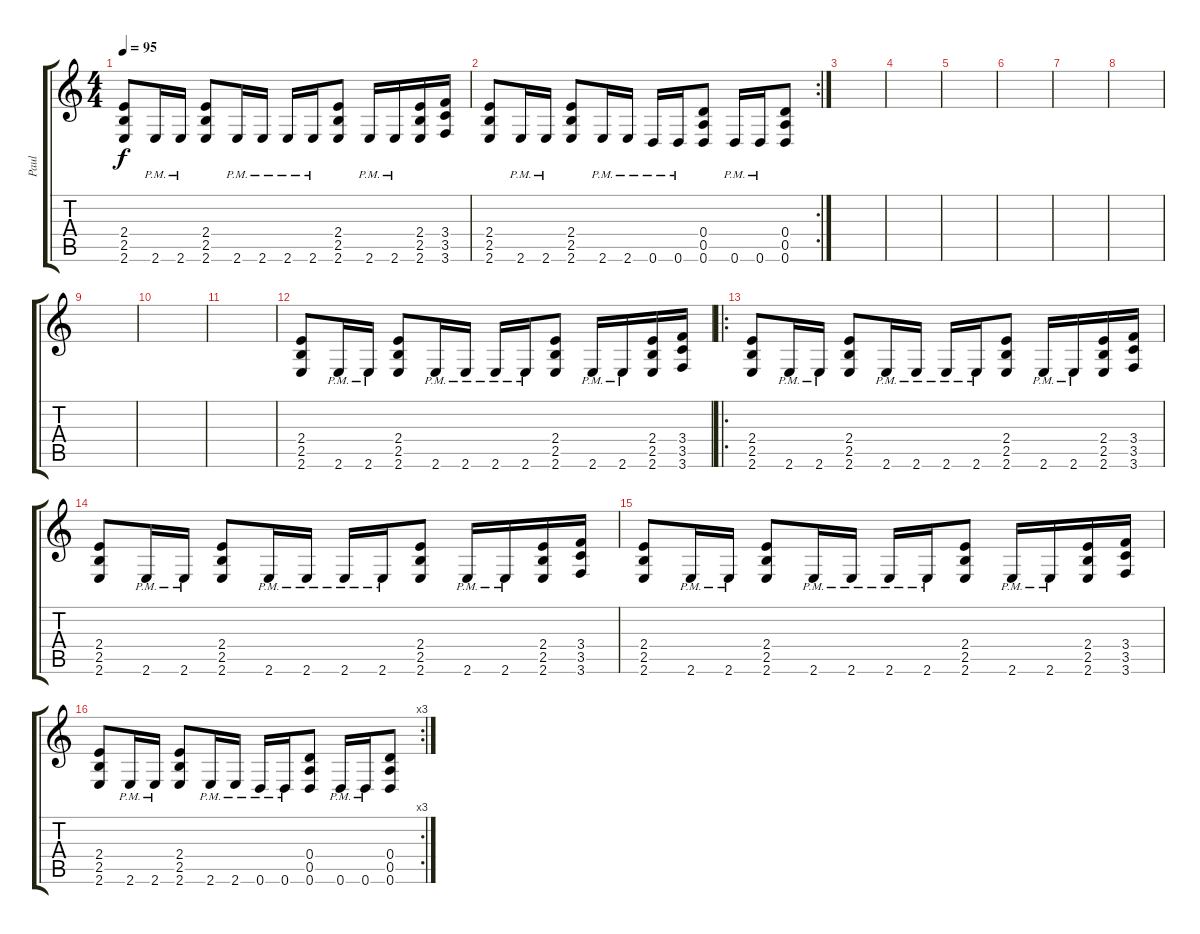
\track ("Paul" "Paul") {instrument overdrivenguitar}
\staff {score tabs}
\tuning (E4 B3 G3 D3 A2 D2) {hide}
\ts (4 4)
\tempo 95
\clef g2
\ks c
(2.4 2.5 2.6).8{dy f} 2.6{pm}.16 2.6{pm}.16 (2.4 2.5 2.6).8 2.6{pm}.16 2.6{pm}.16 2.6{pm}.16 2.6{pm}.16 (2.4 2.5 2.6).8 2.6{pm}.16 2.6{pm}.16 (2.4 2.5 2.6).16 (3.4 3.5 3.6).16 |
\rc 2
(2.4 2.5 2.6).8 2.6{pm}.16 2.6{pm}.16 (2.4 2.5 2.6).8 2.6{pm}.16 2.6{pm}.16 0.6{pm}.16 0.6{pm}.16 (0.4 0.5 0.6).8 0.6{pm}.16 0.6{pm}.16 (0.4 0.5 0.6).8 |
|
|
|
|
|
|
|
|
|
(2.4 2.5 2.6).8 2.6{pm}.16 2.6{pm}.16 (2.4 2.5 2.6).8 2.6{pm}.16 2.6{pm}.16 2.6{pm}.16 2.6{pm}.16 (2.4 2.5 2.6).8 2.6{pm}.16 2.6{pm}.16 (2.4 2.5 2.6).16 (3.4 3.5 3.6).16 |
\ro
(2.4 2.5 2.6).8 2.6{pm}.16 2.6{pm}.16 (2.4 2.5 2.6).8 2.6{pm}.16 2.6{pm}.16 2.6{pm}.16 2.6{pm}.16 (2.4 2.5 2.6).8 2.6{pm}.16 2.6{pm}.16 (2.4 2.5 2.6).16 (3.4 3.5 3.6).16 |
(2.4 2.5 2.6).8 2.6{pm}.16 2.6{pm}.16 (2.4 2.5 2.6).8 2.6{pm}.16 2.6{pm}.16 2.6{pm}.16 2.6{pm}.16 (2.4 2.5 2.6).8 2.6{pm}.16 2.6{pm}.16 (2.4 2.5 2.6).16 (3.4 3.5 3.6).16 |
(2.4 2.5 2.6).8 2.6{pm}.16 2.6{pm}.16 (2.4 2.5 2.6).8 2.6{pm}.16 2.6{pm}.16 2.6{pm}.16 2.6{pm}.16 (2.4 2.5 2.6).8 2.6{pm}.16 2.6{pm}.16 (2.4 2.5 2.6).16 (3.4 3.5 3.6).16 |
\rc 3
(2.4 2.5 2.6).8 2.6{pm}.16 2.6{pm}.16 (2.4 2.5 2.6).8 2.6{pm}.16 2.6{pm}.16 0.6{pm}.16 0.6{pm}.16 (0.4 0.5 0.6).8 0.6{pm}.16 0.6{pm}.16 (0.4 0.5 0.6).8
